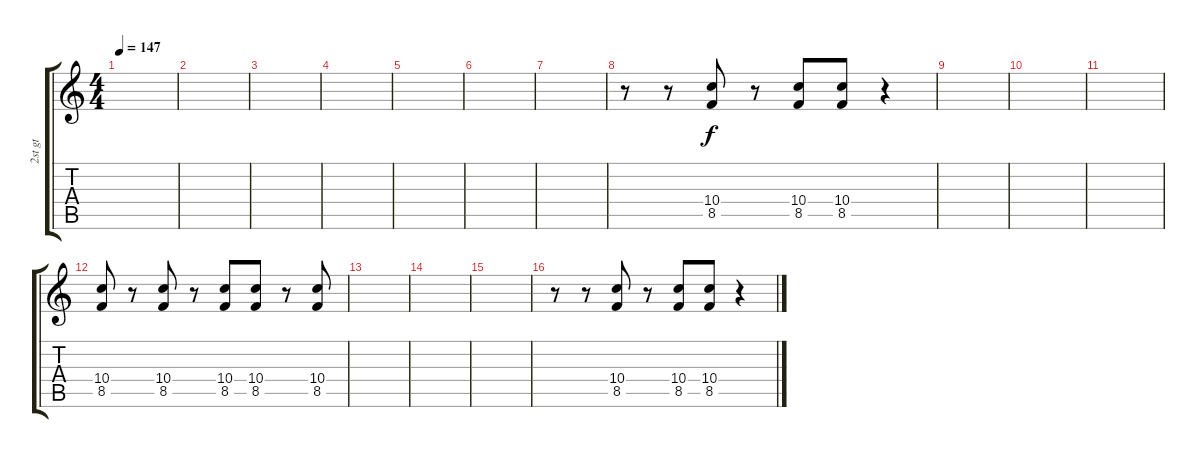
\track ("2st gt" "2st gt") {instrument distortionguitar}
\staff {score tabs}
\tuning (E4 B3 G3 D3 A2 E2) {hide}
\ts (4 4)
\tempo 147
\clef g2
\ks c
|
|
|
|
|
|
|
r.8{volume 8} r.8 (10.4 8.5).8 r.8 (10.4 8.5).8 (10.4 8.5).8 r.4 |
|
|
|
(10.4 8.5).8{volume 8} r.8 (10.4 8.5).8 r.8 (10.4 8.5).8 (10.4 8.5).8 r.8 (10.4 8.5).8 |
|
|
|
r.8{volume 8} r.8 (10.4 8.5).8 r.8 (10.4 8.5).8 (10.4 8.5).8 r.4
